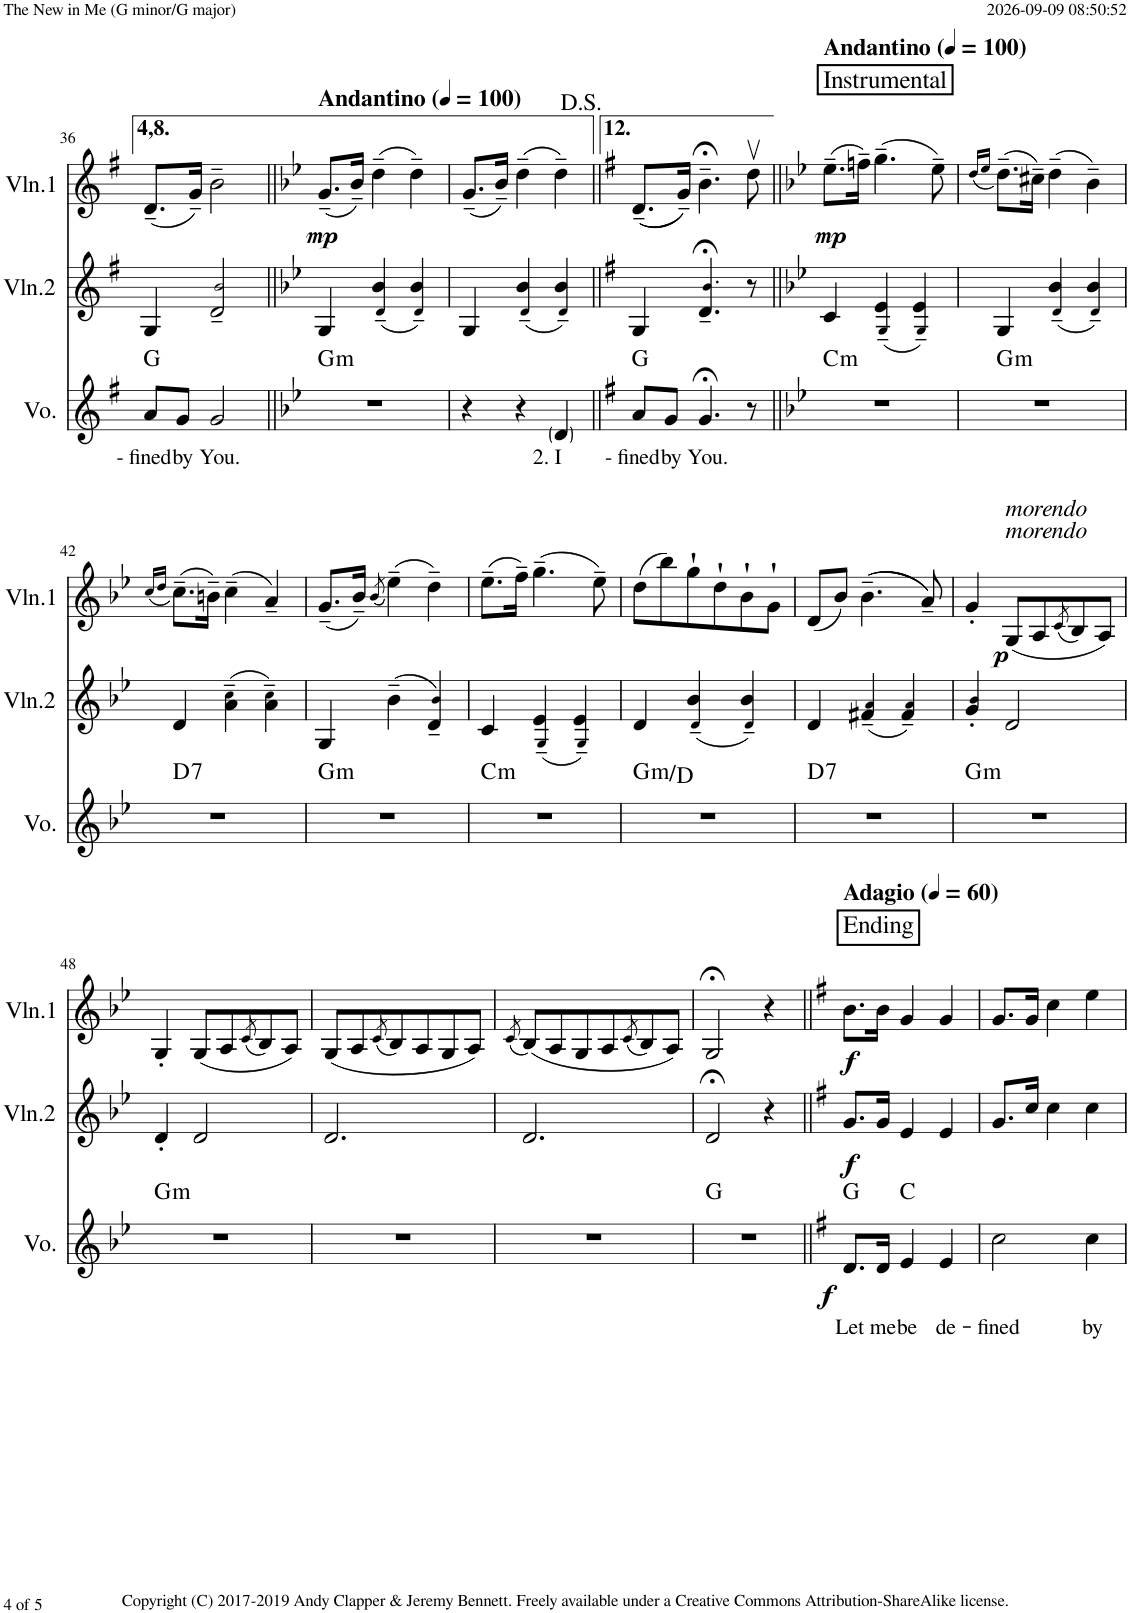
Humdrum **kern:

**kern	**text	**dynam	**harte	**kern	**dynam	**kern	**dynam
*part3	*part3	*part3	*part3	*part2	*part2	*part1	*part1
*staff3	*staff3	*staff3	*	*staff2	*staff2	*staff1	*staff1
*I"Voice	*	*	*	*I"Violin 2	*	*I"Violin 1	*
*I'Vo.	*	*	*	*I'Vln.2	*	*I'Vln.1	*
!!LO:PB:g=z
*clefG2	*	*	*	*clefG2	*	*clefG2	*
*k[f#]	*	*	*	*k[f#]	*	*k[f#]	*
*M3/4	*	*	*	*M3/4	*	*M3/4	*
=36	=36	=36	=36	=36	=36	=36	=36
!	!LO:LY:b	!	!	!	!	!	!
8a/L	-- fined	.	G:maj	4G/	.	(8.d~/L	.
!	!LO:LY:b	!	!	!	!	!	!
8g/J	by	.	.	.	.	.	.
.	.	.	.	.	.	16g~/Jk)	.
!	!LO:LY:b	!	!	!	!	!	!
2g/	You.	.	.	2d/~ 2b!/~	.	2b~\	.
=37||	=37||	=37||	=37||	=37||	=37||	=37||	=37||
*k[b-e-]	*	*	*	*k[b-e-]	*	*k[b-e-]	*
*	*	*	*	*	*	*MM100	*
!	!	!	!	!	!	!LO:TX:a:B:t=Andantino	!
!	!	!	!LO:H:kt=m	!	!	!	!LO:DY:b
2.r	.	.	G:min	4G/	.	(8.g~/L	mp
.	.	.	.	.	.	16b-~/Jk)	.
.	.	.	.	(4d!/~ 4b-/~	.	(4dd~\	.
.	.	.	.	4d!/~ 4b-/~)	.	4dd~\)	.
=38	=38	=38	=38	=38	=38	=38	=38
4r	.	.	.	4G/	.	(8.g~/L	.
.	.	.	.	.	.	16b-~/Jk)	.
4r	.	.	.	(4d!/~ 4b-/~	.	(4dd~\	.
!	!LO:LY:b	!	!	!	!	!	!
4d/	2. I	.	.	4d!/~ 4b-/~)	.	4dd~\)	.
=39||	=39||	=39||	=39||	=39||	=39||	=39||	=39||
*k[f#]	*	*	*	*k[f#]	*	*k[f#]	*
!	!LO:LY:b	!	!	!	!	!	!
8a/L	-- fined	.	G:maj	4G/	.	((8.d~/L	.
!	!LO:LY:b	!	!	!	!	!	!
8g/J	by	.	.	.	.	.	.
.	.	.	.	.	.	16g~/Jk))	.
!	!LO:LY:b	!	!	!	!	!	!
4.g;</	You.	.	.	4.d/;<~ 4.b!/;<~	.	4.b;<~\	.
8r	.	.	.	8r	.	8ddv\	.
=40||	=40||	=40||	=40||	=40||	=40||	=40||	=40||
*k[b-e-]	*	*	*	*k[b-e-]	*	*k[b-e-]	*
*	*	*	*	*	*	*MM100	*
!	!	!	!	!	!	!LO:TX:a:B:t=Andantino	!
!	!	!	!	!	!	!LO:TX:a:t=Instrumental	!
!	!	!	!LO:H:kt=m	!	!	!	!LO:DY:b
2.r	.	.	C:min	4c/	.	(8.ee-~\L	mp
.	.	.	.	.	.	16ffn~\Jk)	.
.	.	.	.	(4G!/~ 4e-/~	.	(4.gg~\	.
.	.	.	.	4G!/~ 4e-/~)	.	.	.
.	.	.	.	.	.	8ee-~\)	.
=41	=41	=41	=41	=41	=41	=41	=41
.	.	.	.	.	.	(16qdd/LL	.
.	.	.	.	.	.	16qee-/JJ	.
!	!	!	!LO:H:kt=m	!	!	!	!
2.r	.	.	G:min	4G/	.	(8.dd~\L)	.
.	.	.	.	.	.	16cc#X~\Jk)	.
.	.	.	.	(4d!/~ 4b-/~	.	(4dd~\	.
.	.	.	.	4d!/~ 4b-/~)	.	4b-~\)	.
!!LO:LB:g=z
=42	=42	=42	=42	=42	=42	=42	=42
.	.	.	.	.	.	(16qcc/LL	.
.	.	.	.	.	.	16qdd/JJ	.
!	!	!	!LO:H:kt=7	!	!	!	!
2.r	.	.	D:7	4d/	.	(8.cc~\L)	.
.	.	.	.	.	.	16bn~\Jk)	.
.	.	.	.	(4a\~ 4cc!\~	.	(4cc~\	.
.	.	.	.	4a\~ 4cc!\~)	.	4a~/)	.
=43	=43	=43	=43	=43	=43	=43	=43
!	!	!	!LO:H:kt=m	!	!	!	!
2.r	.	.	G:min	4G/	.	(8.g~/L	.
.	.	.	.	.	.	16b-~/Jk)	.
.	.	.	.	.	.	(8qb-/	.
.	.	.	.	(4b-~\	.	(4ee-~\)	.
.	.	.	.	4d/~ 4b-!/~)	.	4dd~\)	.
=44	=44	=44	=44	=44	=44	=44	=44
!	!	!	!LO:H:kt=m	!	!	!	!
2.r	.	.	C:min	4c/	.	(8.ee-~\L	.
.	.	.	.	.	.	16ff~\Jk)	.
.	.	.	.	(4G!/~ 4e-/~	.	(4.gg~\	.
.	.	.	.	4G!/~ 4e-/~)	.	.	.
.	.	.	.	.	.	8ee-~\)	.
=45	=45	=45	=45	=45	=45	=45	=45
!	!	!	!LO:H:kt=m	!	!	!	!
2.r	.	.	G:min/5	4d/	.	(8dd\L	.
.	.	.	.	.	.	8bb-\)	.
.	.	.	.	(4d!/~ 4b-/~	.	8gg`\	.
.	.	.	.	.	.	8dd`\	.
.	.	.	.	4d!/~ 4b-/~)	.	8b-`\	.
.	.	.	.	.	.	8g`\J	.
=46	=46	=46	=46	=46	=46	=46	=46
!	!	!	!LO:H:kt=7	!	!	!	!
2.r	.	.	D:7	4d/	.	(8d/L	.
.	.	.	.	.	.	8b-/J)	.
.	.	.	.	(4f#X/~ 4a!/~	.	((4.b-~\	.
.	.	.	.	4f#/~ 4a!/~)	.	.	.
.	.	.	.	.	.	8a~/))	.
=47	=47	=47	=47	=47	=47	=47	=47
!	!	!	!LO:H:kt=m	!	!	!	!LO:DY:b
2.r	.	.	G:min	4g/' 4b-!/'	.	4g'/	p
!	!	!	!	!	!	!LO:TX:a:i:t=morendo	!
!	!	!	!	!	!	!LO:TX:a:i:t=morendo	!
.	.	.	.	2d/	.	(8G/L	.
.	.	.	.	.	.	8A/	.
.	.	.	.	.	.	(8qc/	.
.	.	.	.	.	.	8B-/)	.
.	.	.	.	.	.	8A/J)	.
!!LO:LB:g=z
=48	=48	=48	=48	=48	=48	=48	=48
!	!	!	!LO:H:kt=m	!	!	!	!
2.r	.	.	G:min	4d'/	.	4G'/	.
.	.	.	.	2d/	.	(8G/L	.
.	.	.	.	.	.	8A/	.
.	.	.	.	.	.	(8qc/	.
.	.	.	.	.	.	8B-/)	.
.	.	.	.	.	.	8A/J)	.
=49	=49	=49	=49	=49	=49	=49	=49
2.r	.	.	.	2.d/	.	(8G/L	.
.	.	.	.	.	.	8A/	.
.	.	.	.	.	.	(8qc/	.
.	.	.	.	.	.	8B-/)	.
.	.	.	.	.	.	8A/	.
.	.	.	.	.	.	8G/	.
.	.	.	.	.	.	8A/J)	.
=50	=50	=50	=50	=50	=50	=50	=50
.	.	.	.	.	.	(8qc/	.
2.r	.	.	.	2.d/	.	(8B-/L)	.
.	.	.	.	.	.	8A/	.
.	.	.	.	.	.	8G/	.
.	.	.	.	.	.	8A/	.
.	.	.	.	.	.	(8qc/	.
.	.	.	.	.	.	8B-/)	.
.	.	.	.	.	.	8A/J)	.
=51	=51	=51	=51	=51	=51	=51	=51
2.r	.	.	G:maj	2d;</	.	2G;</	.
.	.	.	.	4r	.	4r	.
=52||	=52||	=52||	=52||	=52||	=52||	=52||	=52||
*k[f#]	*	*	*	*k[f#]	*	*k[f#]	*
*	*	*	*	*	*	*MM60	*
!	!	!	!	!	!	!LO:TX:a:B:t=Adagio	!
!	!	!	!	!	!	!LO:TX:a:t=Ending	!
!	!LO:LY:b	!LO:DY:b	!	!	!LO:DY:b	!	!LO:DY:b
8.d/L	Let	f	G:maj	8.g/L	f	8.b\L	f
!	!LO:LY:b	!	!	!	!	!	!
16d/Jk	me	.	.	16g/Jk	.	16b\Jk	.
!	!LO:LY:b	!	!	!	!	!	!
4e/	be	.	C:maj	4e/	.	4g/	.
!	!LO:LY:b	!	!	!	!	!	!
4e/	de-	.	.	4e/	.	4g/	.
=53	=53	=53	=53	=53	=53	=53	=53
!	!LO:LY:b	!	!	!	!	!	!
2cc\	-fined	.	.	8.g/L	.	8.g/L	.
.	.	.	.	16cc/Jk	.	16g/Jk	.
.	.	.	.	4cc\	.	4cc\	.
!	!LO:LY:b	!	!	!	!	!	!
4cc\	by	.	.	4cc\	.	4ee\	.
=	=	=	=	=	=	=	=
*-	*-	*-	*-	*-	*-	*-	*-
